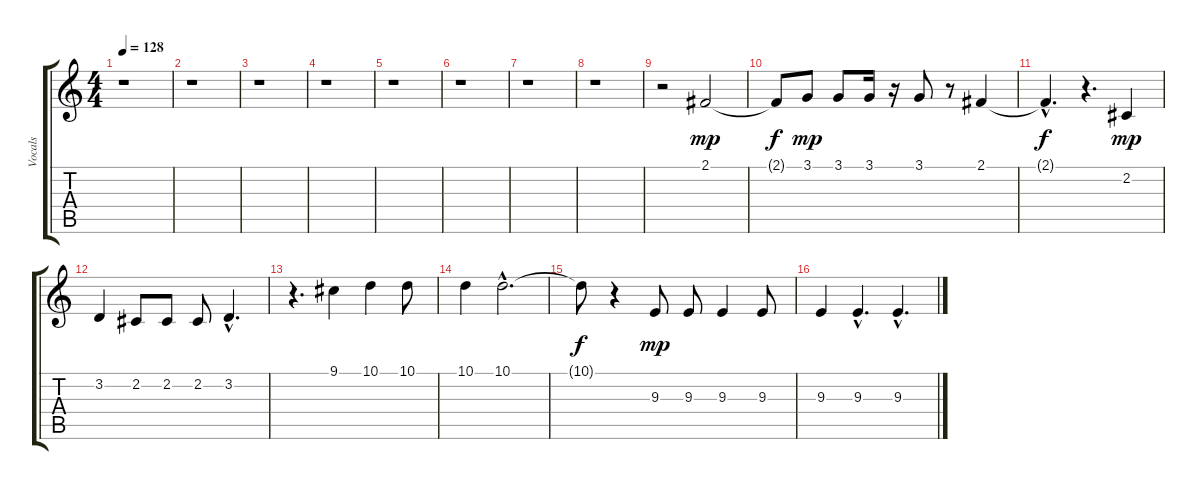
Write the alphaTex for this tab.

\track ("Vocals" "Vocals") {instrument synthvoice}
\staff {score tabs}
\tuning (E4 B3 G3 D3 A2 E2) {hide}
\ts (4 4)
\tempo 128
\clef g2
\ks c
r.1{dy mp instrument synthvoice} |
r.1 |
r.1 |
r.1 |
r.1 |
r.1 |
r.1 |
r.1 |
r.2 2.1.2{balance 8} |
2.1{t}.8{dy f} 3.1.8{dy mp} 3.1.8 3.1.16 r.16 3.1.8 r.8 2.1.4 |
2.1{hac t}.4{d dy f} r.4{d} 2.2.4{dy mp} |
3.2.4 2.2.8 2.2.8 2.2.8 3.2{hac}.4{d} |
r.4{d} 9.1.4 10.1.4 10.1.8 |
10.1.4 10.1{hac}.2{d} |
10.1{t}.8{dy f} r.4 9.3.8{dy mp} 9.3.8 9.3.4 9.3.8 |
9.3.4 9.3{hac}.4{d} 9.3{hac}.4{d}
